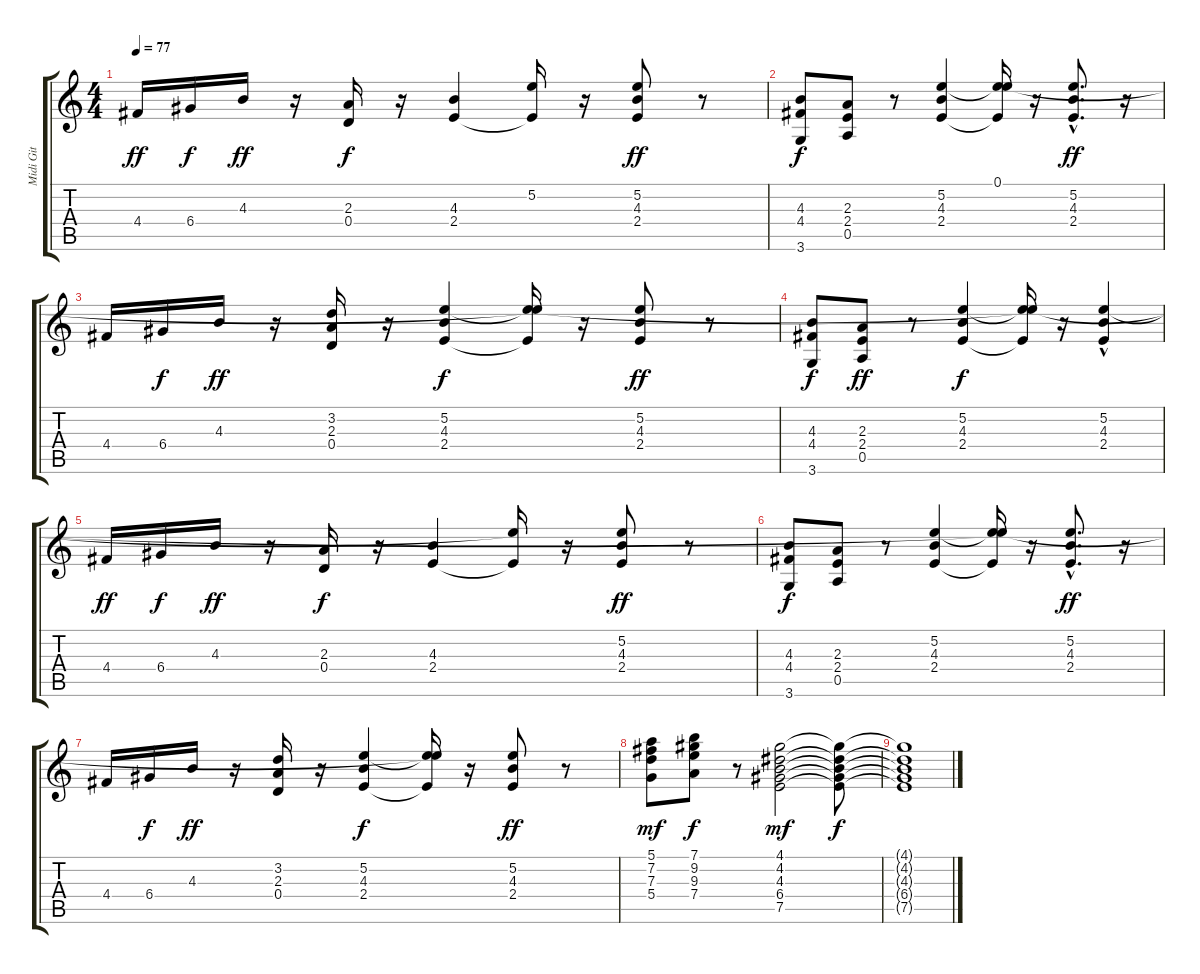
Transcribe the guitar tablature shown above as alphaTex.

\track ("Midi Git" "Midi Git") {instrument electricguitarclean}
\staff {score tabs}
\tuning (E4 B3 G3 D3 A2 E2) {hide}
\ts (4 4)
\tempo 77
\clef g2
\ks c
4.4.16{dy ff} 6.4.16{dy f} 4.3.16{dy ff} r.16 (2.3 0.4).16{dy f} r.16 (4.3 2.4).4 (5.2{t} 2.4{t}).16 r.16 (5.2 4.3 2.4).8{dy ff} r.8 |
(4.3 4.4 3.6).8{dy f} (2.3 2.4 0.5).8 r.8 (5.2 4.3 2.4).4 (0.1{t} 5.2{t} 2.4{t}).16 r.16 (5.2{hac} 4.3{hac} 2.4{hac}).8{d dy ff} r.16 |
4.4.16 6.4.16{dy f} 4.3.16{dy ff} r.16 (3.2 2.3 0.4).16 r.16 (5.2 4.3 2.4).4{dy f} (0.1{t} 5.2{t} 2.4{t}).16 r.16 (5.2 4.3 2.4).8{dy ff} r.8 |
(4.3 4.4 3.6).8{dy f} (2.3 2.4 0.5).8{dy ff} r.8 (5.2 4.3 2.4).4{dy f} (0.1{t} 5.2{t} 2.4{t}).16 r.16 (5.2 4.3{hac} 2.4{hac}).4 |
4.4.16{dy ff} 6.4.16{dy f} 4.3.16{dy ff} r.16 (2.3 0.4).16{dy f} r.16 (4.3 2.4).4 (5.2{t} 2.4{t}).16 r.16 (5.2 4.3 2.4).8{dy ff} r.8 |
(4.3 4.4 3.6).8{dy f} (2.3 2.4 0.5).8 r.8 (5.2 4.3 2.4).4 (0.1{t} 5.2{t} 2.4{t}).16 r.16 (5.2{hac} 4.3{hac} 2.4{hac}).8{d dy ff} r.16 |
4.4.16 6.4.16{dy f} 4.3.16{dy ff} r.16 (3.2 2.3 0.4).16 r.16 (5.2 4.3 2.4).4{dy f} (0.1{t} 5.2{t} 2.4{t}).16 r.16 (5.2 4.3 2.4).8{dy ff} r.8 |
(5.1 7.2 7.3 5.4).8{dy mf} (7.1 9.2 9.3 7.4).8{dy f} r.8 (4.1 4.2 4.3 6.4 7.5).2{dy mf} (4.1{t} 4.2{t} 4.3{t} 6.4{t} 7.5{t}).8{dy f} |
(4.1{t} 4.2{t} 4.3{t} 6.4{t} 7.5{t}).1
